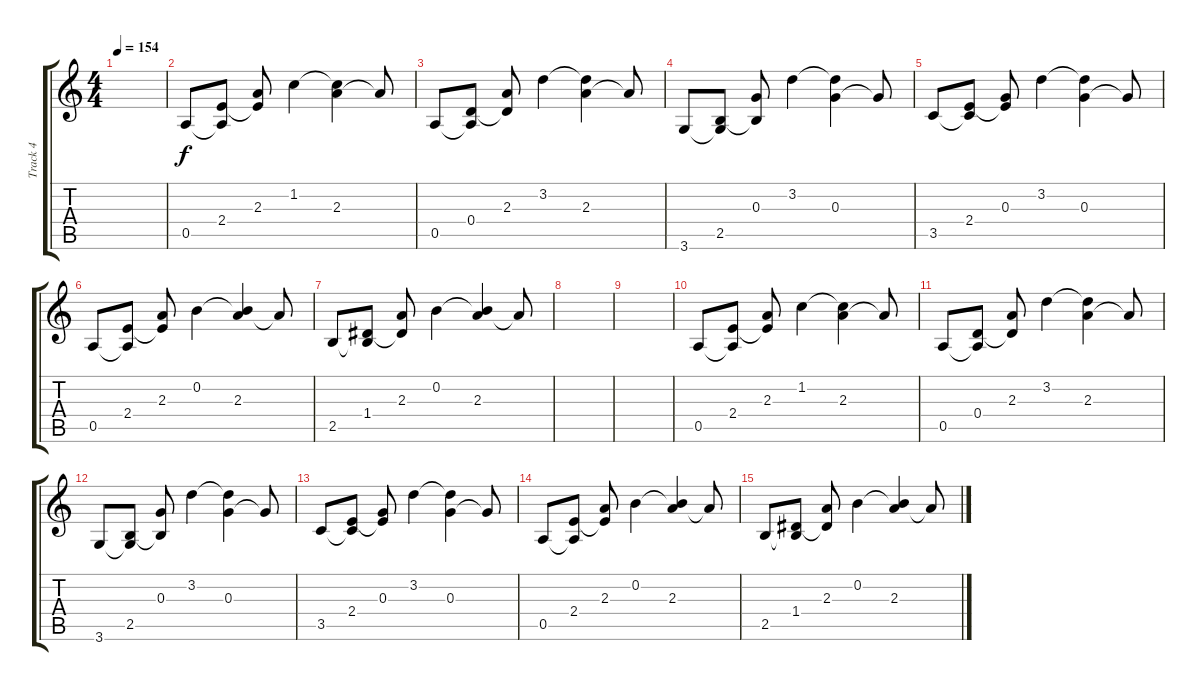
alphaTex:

\track ("Track 4" "Track 4") {instrument electricguitarclean}
\staff {score tabs}
\tuning (E4 B3 G3 D3 A2 E2) {hide}
\ts (4 4)
\tempo 154
\clef g2
\ks c
|
0.5.8 (2.4 0.5{t}).8 (2.3 2.4{t}).8 1.2.4 (1.2{t} 2.3).4 2.3{t}.8 |
0.5.8 (0.4 0.5{t}).8 (2.3 0.4{t}).8 3.2.4 (3.2{t} 2.3).4 2.3{t}.8 |
3.6.8 (2.5 3.6{t}).8 (0.3 2.5{t}).8 3.2.4 (3.2{t} 0.3).4 0.3{t}.8 |
3.5.8 (2.4 3.5{t}).8 (0.3 2.4{t}).8 3.2.4 (3.2{t} 0.3).4 0.3{t}.8 |
0.5.8 (2.4 0.5{t}).8 (2.3 2.4{t}).8 0.2.4 (0.2{t} 2.3).4 2.3{t}.8 |
2.5.8 (1.4 2.5{t}).8 (2.3 1.4{t}).8 0.2.4 (0.2{t} 2.3).4 2.3{t}.8 |
|
|
0.5.8 (2.4 0.5{t}).8 (2.3 2.4{t}).8 1.2.4 (1.2{t} 2.3).4 2.3{t}.8 |
0.5.8 (0.4 0.5{t}).8 (2.3 0.4{t}).8 3.2.4 (3.2{t} 2.3).4 2.3{t}.8 |
3.6.8 (2.5 3.6{t}).8 (0.3 2.5{t}).8 3.2.4 (3.2{t} 0.3).4 0.3{t}.8 |
3.5.8 (2.4 3.5{t}).8 (0.3 2.4{t}).8 3.2.4 (3.2{t} 0.3).4 0.3{t}.8 |
0.5.8 (2.4 0.5{t}).8 (2.3 2.4{t}).8 0.2.4 (0.2{t} 2.3).4 2.3{t}.8 |
2.5.8 (1.4 2.5{t}).8 (2.3 1.4{t}).8 0.2.4 (0.2{t} 2.3).4 2.3{t}.8
